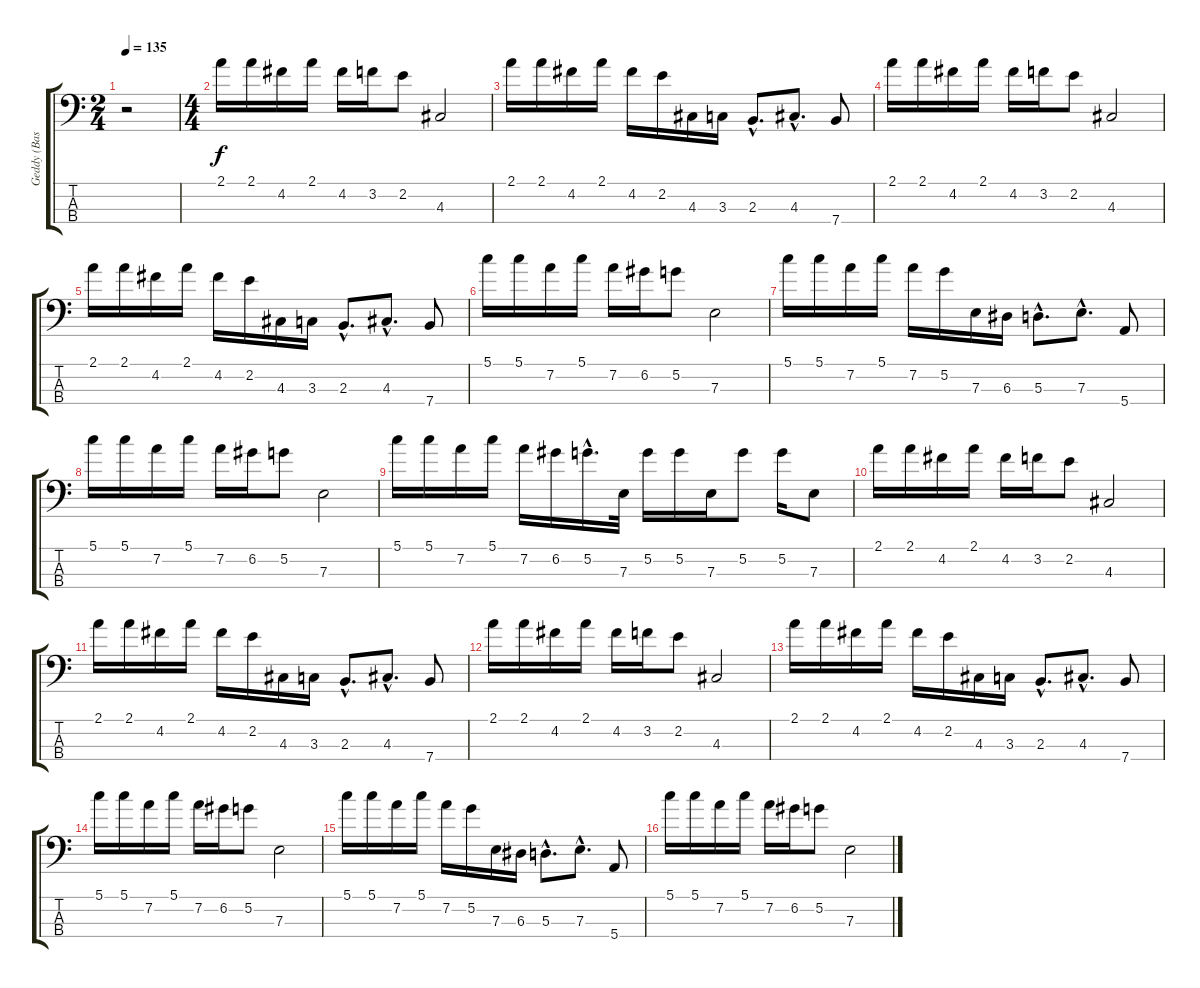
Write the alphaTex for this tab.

\track ("Geddy (Bass)" "Geddy (Bas") {instrument electricbassfinger}
\staff {score tabs}
\tuning (G3 D3 A1 E1) {hide}
\ts (2 4)
\tempo 135
\clef f4
\ks c
r.2{dy f} |
\ts (4 4)
2.1.16 2.1.16 4.2.16 2.1.16 4.2.16 3.2.16 2.2.8 4.3.2 |
2.1.16 2.1.16 4.2.16 2.1.16 4.2.16 2.2.16 4.3.16 3.3.16 2.3{hac}.8{d} 4.3{hac}.8{d} 7.4.8 |
2.1.16 2.1.16 4.2.16 2.1.16 4.2.16 3.2.16 2.2.8 4.3.2 |
2.1.16 2.1.16 4.2.16 2.1.16 4.2.16 2.2.16 4.3.16 3.3.16 2.3{hac}.8{d} 4.3{hac}.8{d} 7.4.8 |
5.1.16 5.1.16 7.2.16 5.1.16 7.2.16 6.2.16 5.2.8 7.3.2 |
5.1.16 5.1.16 7.2.16 5.1.16 7.2.16 5.2.16 7.3.16 6.3.16 5.3{hac}.8{d} 7.3{hac}.8{d} 5.4.8 |
5.1.16 5.1.16 7.2.16 5.1.16 7.2.16 6.2.16 5.2.8 7.3.2 |
5.1.16 5.1.16 7.2.16 5.1.16 7.2.16 6.2.16 5.2{hac}.16{d} 7.3.32 5.2.16 5.2.16 7.3.16 5.2.8 5.2.16 7.3.8 |
2.1.16 2.1.16 4.2.16 2.1.16 4.2.16 3.2.16 2.2.8 4.3.2 |
2.1.16 2.1.16 4.2.16 2.1.16 4.2.16 2.2.16 4.3.16 3.3.16 2.3{hac}.8{d} 4.3{hac}.8{d} 7.4.8 |
2.1.16 2.1.16 4.2.16 2.1.16 4.2.16 3.2.16 2.2.8 4.3.2 |
2.1.16 2.1.16 4.2.16 2.1.16 4.2.16 2.2.16 4.3.16 3.3.16 2.3{hac}.8{d} 4.3{hac}.8{d} 7.4.8 |
5.1.16 5.1.16 7.2.16 5.1.16 7.2.16 6.2.16 5.2.8 7.3.2 |
5.1.16 5.1.16 7.2.16 5.1.16 7.2.16 5.2.16 7.3.16 6.3.16 5.3{hac}.8{d} 7.3{hac}.8{d} 5.4.8 |
5.1.16 5.1.16 7.2.16 5.1.16 7.2.16 6.2.16 5.2.8 7.3.2
